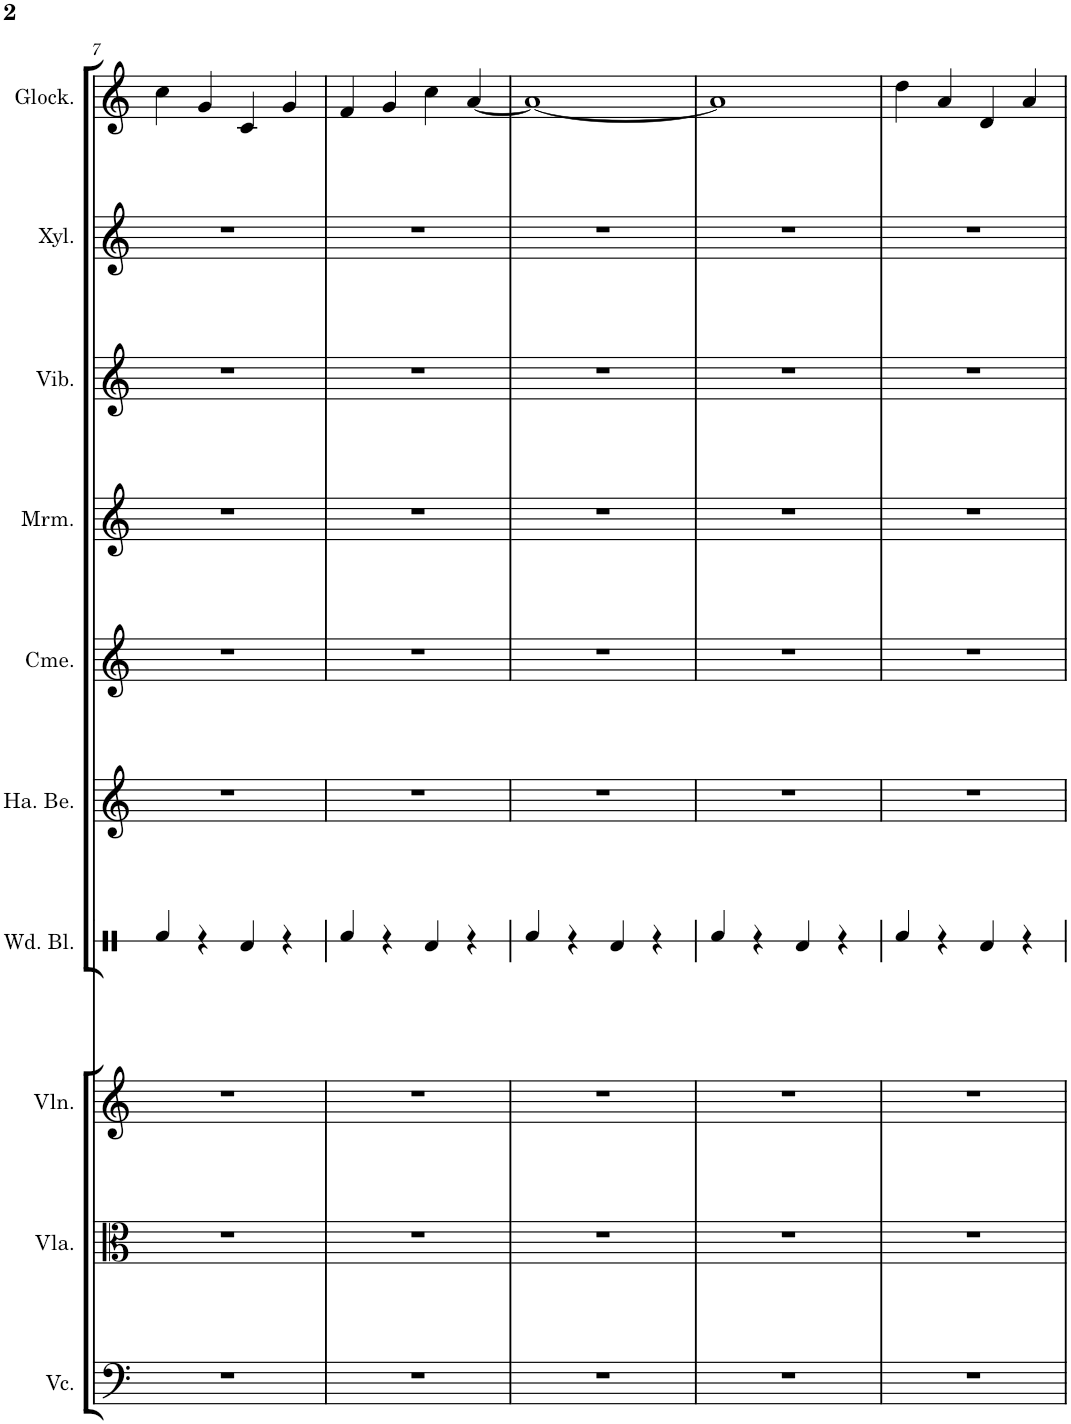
**kern	**kern	**kern	**kern	**kern	**kern	**kern	**kern	**kern	**kern
*part10	*part9	*part8	*part7	*part6	*part5	*part4	*part3	*part2	*part1
*staff10	*staff9	*staff8	*staff7	*staff6	*staff5	*staff4	*staff3	*staff2	*staff1
*I"大提琴	*I"中提琴	*I"小提琴	*I"盒棒	*I"手摇铃	*I"管钟	*I"马林巴琴	*I"颤音琴	*I"木琴	*I"钟琴
!!LO:PB:g=z
*clefF4	*clefC3	*clefG2	*clefX	*clefG2	*clefG2	*clefG2	*clefG2	*clefG2	*clefG2
*	*	*	*	*Trd-7c-12	*	*	*	*Trd-7c-12	*Trd-14c-24
*k[]	*k[]	*k[]	*k[]	*k[]	*k[]	*k[]	*k[]	*k[]	*k[]
*M4/4	*M4/4	*M4/4	*M4/4	*M4/4	*M4/4	*M4/4	*M4/4	*M4/4	*M4/4
=7	=7	=7	=7	=7	=7	=7	=7	=7	=7
1r	1r	1r	4Rf/	1r	1r	1r	1r	1r	4cc\
.	.	.	4r	.	.	.	.	.	4g/
.	.	.	4Rd/	.	.	.	.	.	4c/
.	.	.	4r	.	.	.	.	.	4g/
=8	=8	=8	=8	=8	=8	=8	=8	=8	=8
1r	1r	1r	4Rf/	1r	1r	1r	1r	1r	4f/
.	.	.	4r	.	.	.	.	.	4g/
.	.	.	4Rd/	.	.	.	.	.	4cc\
.	.	.	4r	.	.	.	.	.	[4a/
=9	=9	=9	=9	=9	=9	=9	=9	=9	=9
1r	1r	1r	4Rf/	1r	1r	1r	1r	1r	1a_
.	.	.	4r	.	.	.	.	.	.
.	.	.	4Rd/	.	.	.	.	.	.
.	.	.	4r	.	.	.	.	.	.
=10	=10	=10	=10	=10	=10	=10	=10	=10	=10
1r	1r	1r	4Rf/	1r	1r	1r	1r	1r	1a]
.	.	.	4r	.	.	.	.	.	.
.	.	.	4Rd/	.	.	.	.	.	.
.	.	.	4r	.	.	.	.	.	.
=11	=11	=11	=11	=11	=11	=11	=11	=11	=11
1r	1r	1r	4Rf/	1r	1r	1r	1r	1r	4dd\
.	.	.	4r	.	.	.	.	.	4a/
.	.	.	4Rd/	.	.	.	.	.	4d/
.	.	.	4r	.	.	.	.	.	4a/
=	=	=	=	=	=	=	=	=	=
*-	*-	*-	*-	*-	*-	*-	*-	*-	*-
